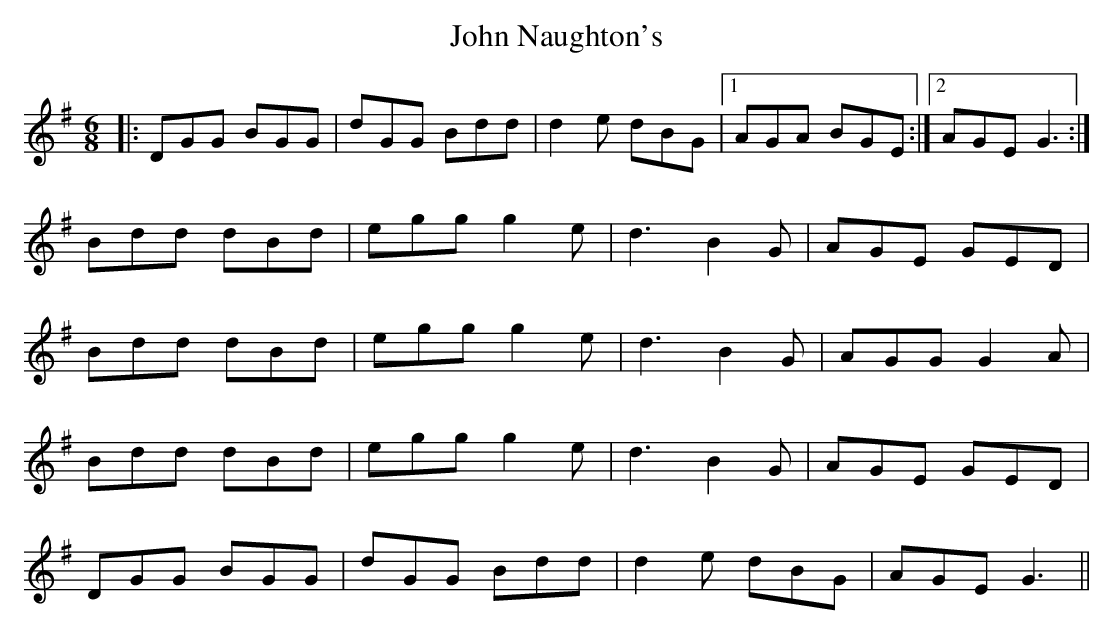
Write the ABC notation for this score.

X:1
T:John Naughton's
M:6/8
L:1/8
K:G
|:DGG BGG|dGG Bdd|d2e dBG|1 AGA BGE:|2 AGE G3:|!
Bdd dBd|egg g2e|d3 B2G|AGE GED|!
Bdd dBd|egg g2e|d3 B2G|AGG G2A|!
Bdd dBd|egg g2e|d3 B2G|AGE GED|!
DGG BGG|dGG Bdd|d2e dBG|AGE G3||!
